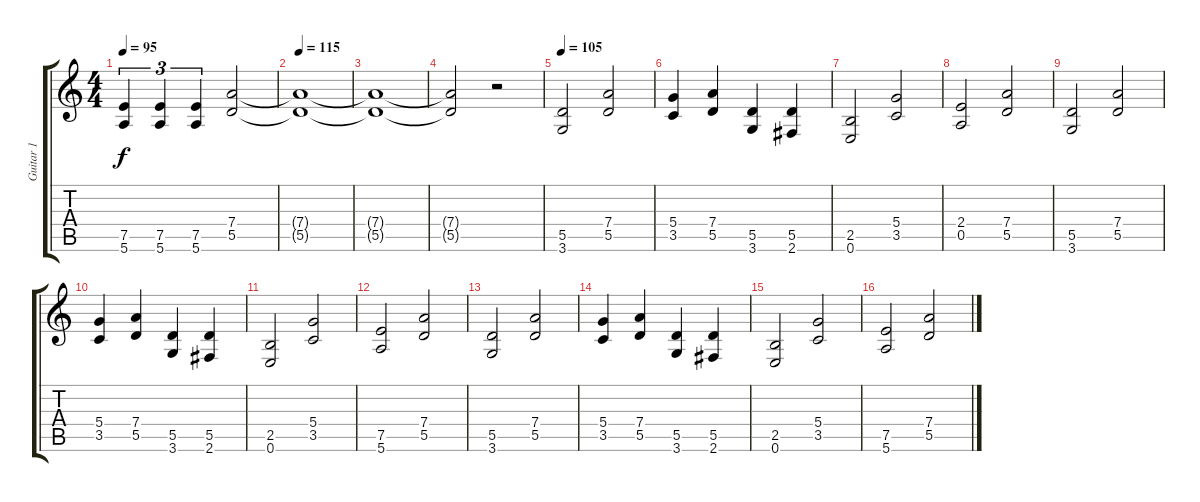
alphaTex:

\track ("Guitar 1" "Guitar 1") {instrument distortionguitar}
\staff {score tabs}
\tuning (E4 B3 G3 D3 A2 E2) {hide}
\ts (4 4)
\tempo 95
\clef g2
\ks c
(7.5 5.6).4{tu (3 2) dy f} (7.5 5.6).4{tu (3 2)} (7.5 5.6).4{tu (3 2)} (7.4 5.5).2 |
\tempo 115
(7.4{t} 5.5{t}).1 |
(7.4{t} 5.5{t}).1 |
(7.4{t} 5.5{t}).2 r.2 |
\tempo 105
(5.5 3.6).2 (7.4 5.5).2 |
(5.4 3.5).4 (7.4 5.5).4 (5.5 3.6).4 (5.5 2.6).4 |
(2.5 0.6).2 (5.4 3.5).2 |
(2.4 0.5).2 (7.4 5.5).2 |
(5.5 3.6).2 (7.4 5.5).2 |
(5.4 3.5).4 (7.4 5.5).4 (5.5 3.6).4 (5.5 2.6).4 |
(2.5 0.6).2 (5.4 3.5).2 |
(7.5 5.6).2 (7.4 5.5).2 |
(5.5 3.6).2 (7.4 5.5).2 |
(5.4 3.5).4 (7.4 5.5).4 (5.5 3.6).4 (5.5 2.6).4 |
(2.5 0.6).2 (5.4 3.5).2 |
(7.5 5.6).2 (7.4 5.5).2
